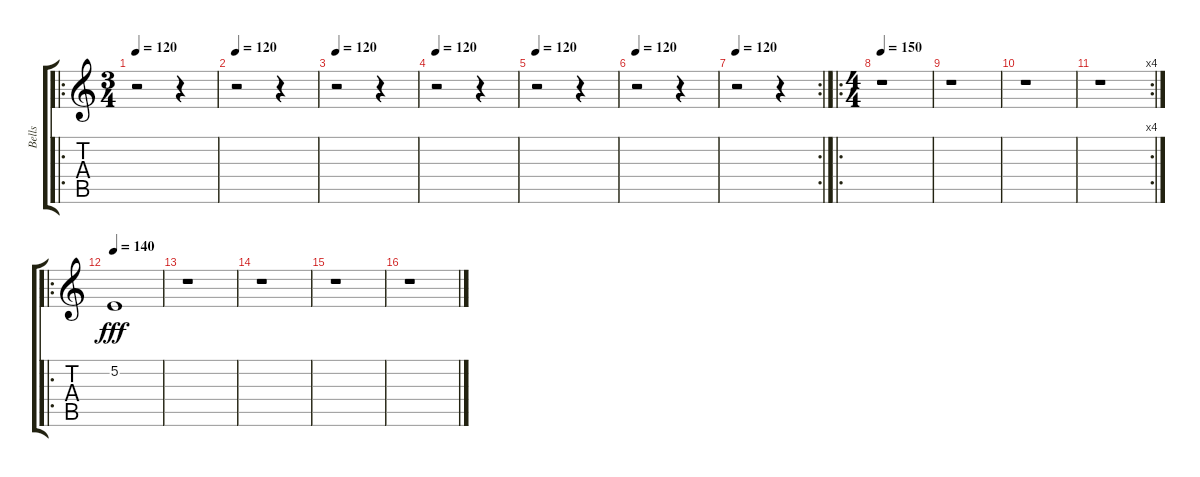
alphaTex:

\track ("Bells" "Bells") {instrument tubularbells}
\staff {score tabs}
\tuning (E4 B3 G3 D3 A2 E2) {hide}
\ro
\ts (3 4)
\tempo 120
\clef g2
\ks c
r.2{dy fff} r.4 |
\tempo 120
r.2 r.4 |
\tempo 120
r.2 r.4 |
\tempo 120
r.2 r.4 |
\tempo 120
r.2 r.4 |
\tempo 120
r.2 r.4 |
\rc 2
\tempo 120
r.2 r.4 |
\ro
\ts (4 4)
\tempo 150
r.1 |
r.1 |
r.1 |
\rc 4
r.1 |
\ro
\tempo 140
5.2.1 |
r.1 |
r.1 |
r.1 |
r.1
